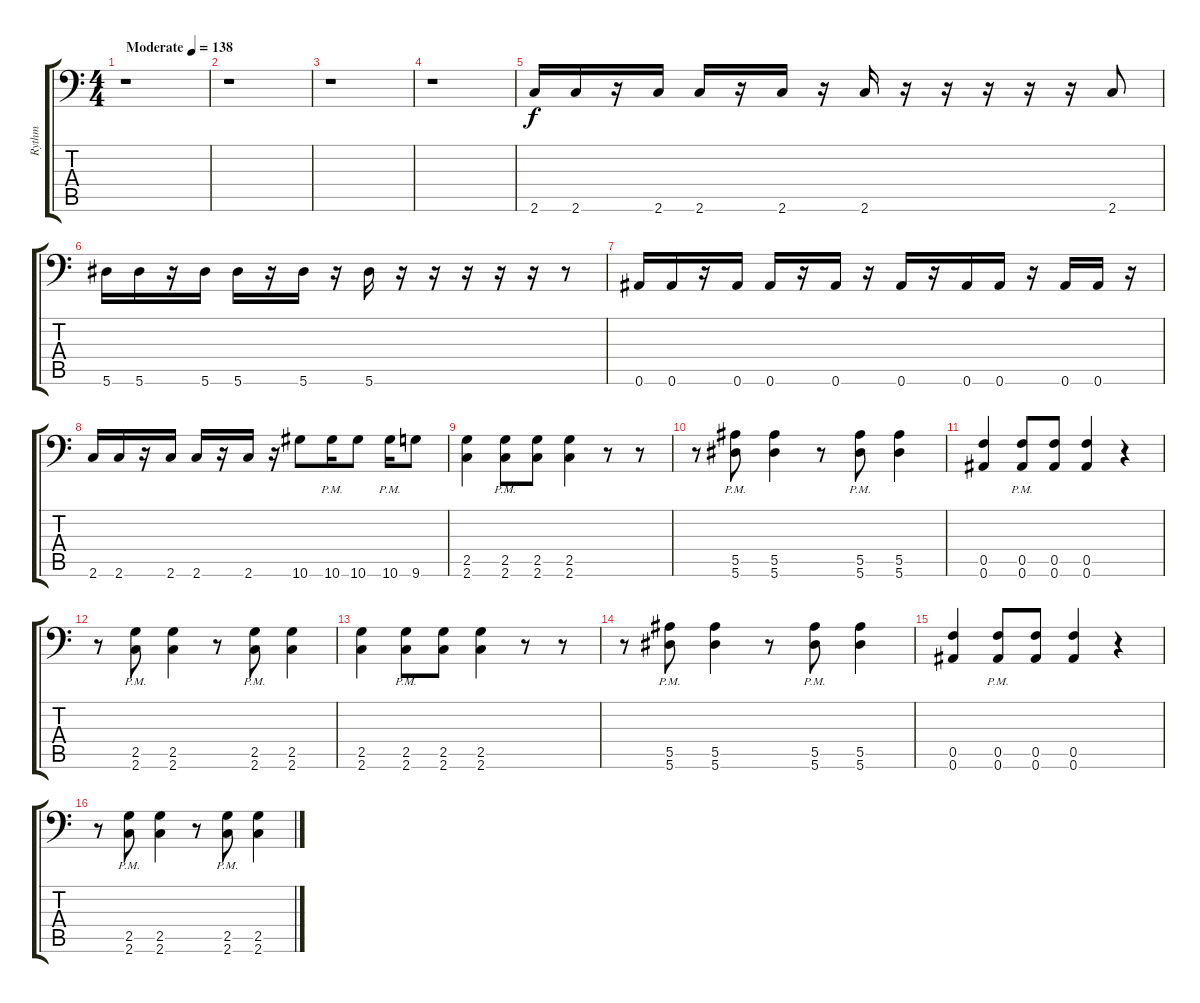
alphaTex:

\track ("Rythm" "Rythm") {instrument distortionguitar}
\staff {score tabs}
\tuning (C4 G3 Eb3 Bb2 F2 Bb1) {hide}
\ts (4 4)
\tempo (138 "Moderate")
\clef f4
\ks c
r.1{dy f instrument distortionguitar} |
r.1 |
r.1 |
r.1 |
2.6.16 2.6.16 r.16 2.6.16 2.6.16 r.16 2.6.16 r.16 2.6.16 r.16 r.16 r.16 r.16 r.16 2.6.8 |
5.6.16 5.6.16 r.16 5.6.16 5.6.16 r.16 5.6.16 r.16 5.6.16 r.16 r.16 r.16 r.16 r.16 r.8 |
0.6.16 0.6.16 r.16 0.6.16 0.6.16 r.16 0.6.16 r.16 0.6.16 r.16 0.6.16 0.6.16 r.16 0.6.16 0.6.16 r.16 |
2.6.16 2.6.16 r.16 2.6.16 2.6.16 r.16 2.6.16 r.16 10.6.8 10.6{pm}.16 10.6.8 10.6{pm}.16 9.6.8 |
(2.5 2.6).4 (2.5{pm} 2.6{pm}).8 (2.5 2.6).8 (2.5 2.6).4 r.8 r.8 |
r.8 (5.5{pm} 5.6{pm}).8 (5.5 5.6).4 r.8 (5.5{pm} 5.6{pm}).8 (5.5 5.6).4 |
(0.5 0.6).4 (0.5{pm} 0.6{pm}).8 (0.5 0.6).8 (0.5 0.6).4 r.4 |
r.8 (2.5{pm} 2.6{pm}).8 (2.5 2.6).4 r.8 (2.5{pm} 2.6{pm}).8 (2.5 2.6).4 |
(2.5 2.6).4 (2.5{pm} 2.6{pm}).8 (2.5 2.6).8 (2.5 2.6).4 r.8 r.8 |
r.8 (5.5{pm} 5.6{pm}).8 (5.5 5.6).4 r.8 (5.5{pm} 5.6{pm}).8 (5.5 5.6).4 |
(0.5 0.6).4 (0.5{pm} 0.6{pm}).8 (0.5 0.6).8 (0.5 0.6).4 r.4 |
r.8 (2.5{pm} 2.6{pm}).8 (2.5 2.6).4 r.8 (2.5{pm} 2.6{pm}).8 (2.5 2.6).4
